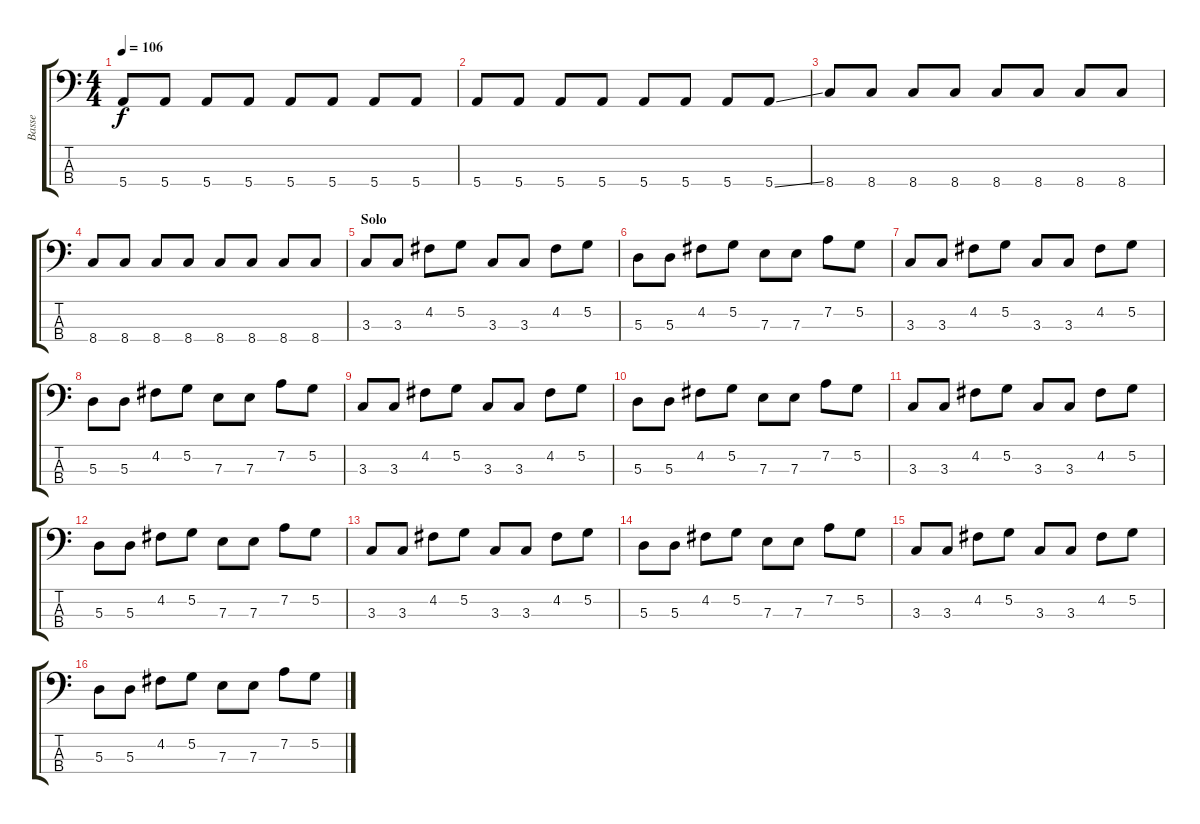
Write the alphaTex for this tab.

\track ("Basse" "Basse") {instrument electricbassfinger}
\staff {score tabs}
\tuning (G2 D2 A1 E1) {hide}
\ts (4 4)
\tempo 106
\clef f4
\ks c
5.4.8{dy f} 5.4.8 5.4.8 5.4.8 5.4.8 5.4.8 5.4.8 5.4.8 |
5.4.8 5.4.8 5.4.8 5.4.8 5.4.8 5.4.8 5.4.8 5.4{ss}.8 |
8.4.8 8.4.8 8.4.8 8.4.8 8.4.8 8.4.8 8.4.8 8.4.8 |
8.4.8 8.4.8 8.4.8 8.4.8 8.4.8 8.4.8 8.4.8 8.4.8 |
\section ("" "Solo")
3.3.8 3.3.8 4.2.8 5.2.8 3.3.8 3.3.8 4.2.8 5.2.8 |
5.3.8 5.3.8 4.2.8 5.2.8 7.3.8 7.3.8 7.2.8 5.2.8 |
3.3.8 3.3.8 4.2.8 5.2.8 3.3.8 3.3.8 4.2.8 5.2.8 |
5.3.8 5.3.8 4.2.8 5.2.8 7.3.8 7.3.8 7.2.8 5.2.8 |
3.3.8 3.3.8 4.2.8 5.2.8 3.3.8 3.3.8 4.2.8 5.2.8 |
5.3.8 5.3.8 4.2.8 5.2.8 7.3.8 7.3.8 7.2.8 5.2.8 |
3.3.8 3.3.8 4.2.8 5.2.8 3.3.8 3.3.8 4.2.8 5.2.8 |
5.3.8 5.3.8 4.2.8 5.2.8 7.3.8 7.3.8 7.2.8 5.2.8 |
3.3.8 3.3.8 4.2.8 5.2.8 3.3.8 3.3.8 4.2.8 5.2.8 |
5.3.8 5.3.8 4.2.8 5.2.8 7.3.8 7.3.8 7.2.8 5.2.8 |
3.3.8 3.3.8 4.2.8 5.2.8 3.3.8 3.3.8 4.2.8 5.2.8 |
5.3.8 5.3.8 4.2.8 5.2.8 7.3.8 7.3.8 7.2.8 5.2.8
